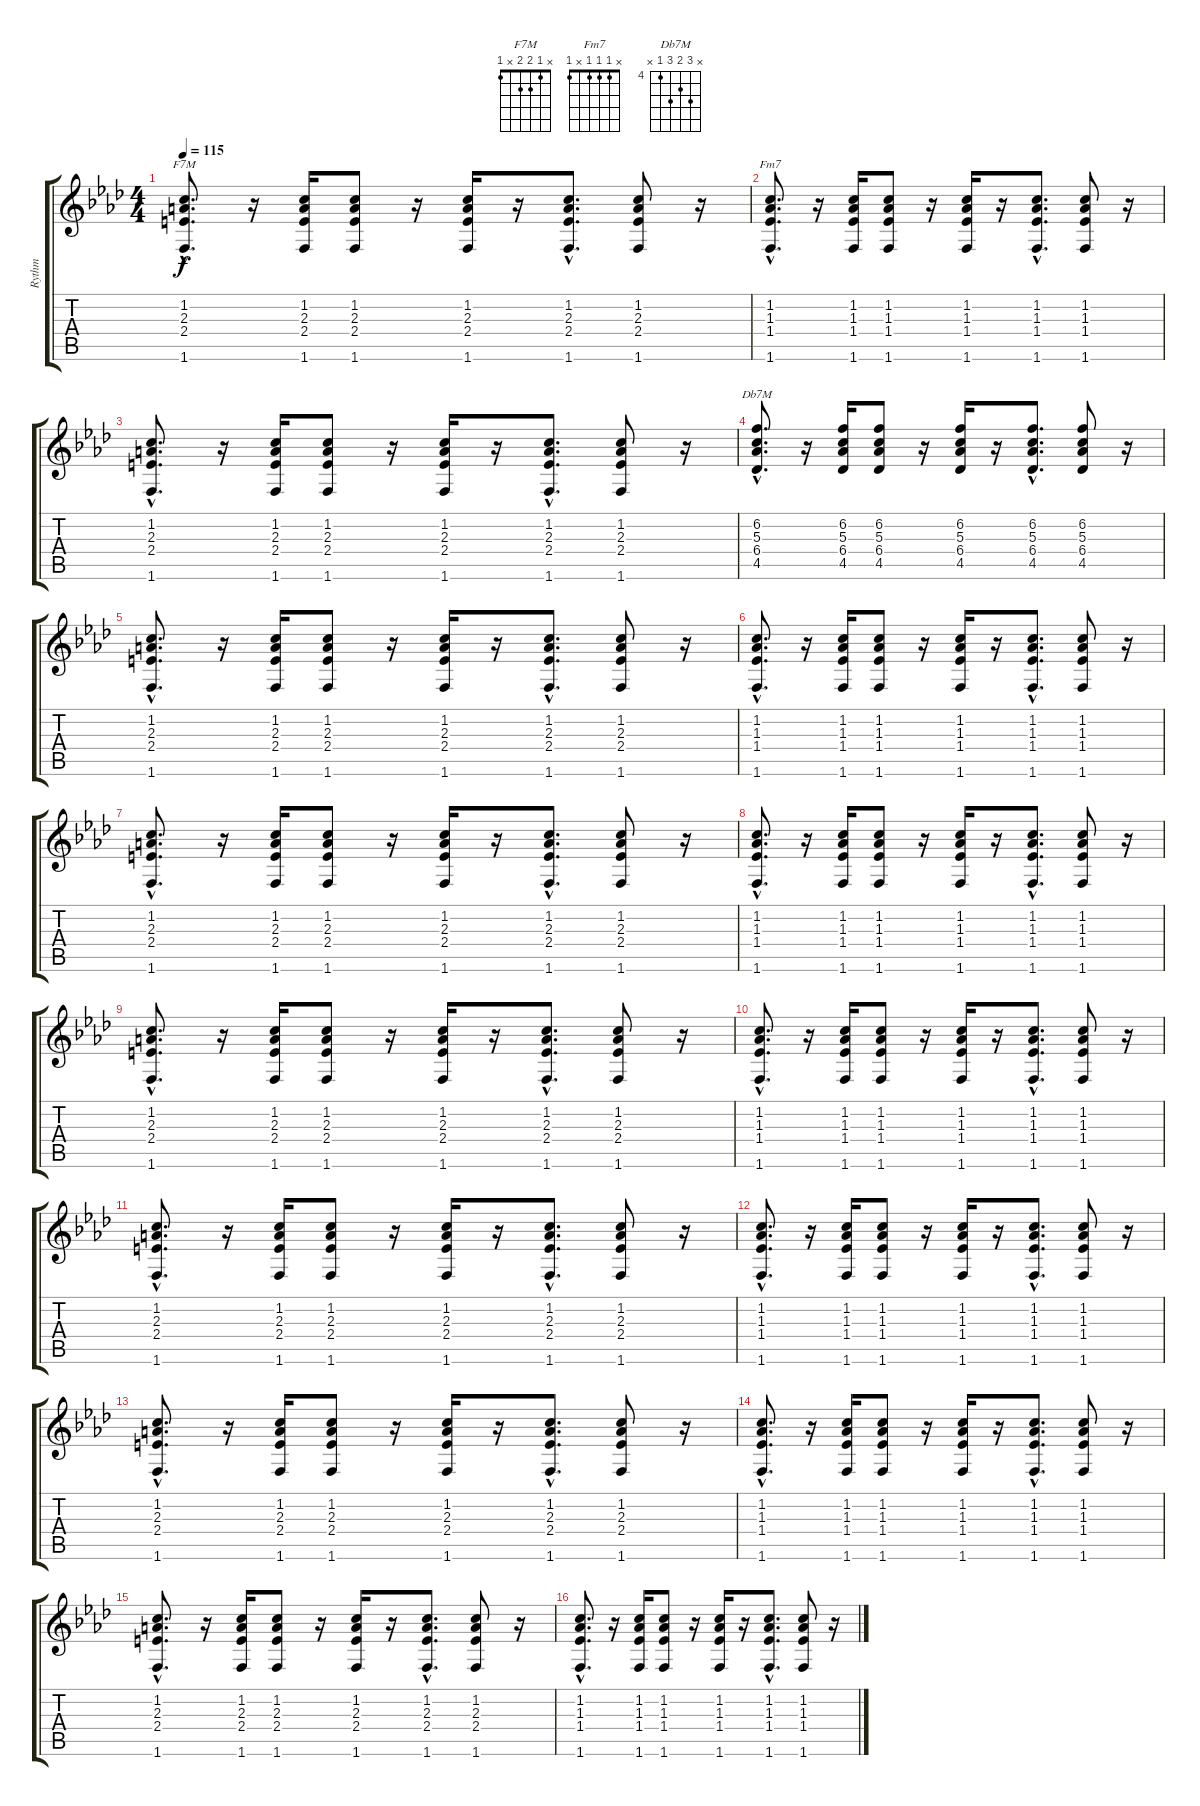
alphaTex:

\track ("Rythm" "Rythm") {instrument acousticguitarnylon}
\staff {score tabs}
\tuning (E4 B3 G3 D3 A2 E2) {hide}
\chord ("F7M" x 1 2 2 x 1)
\chord ("Fm7" x 1 1 1 x 1)
\chord ("Db7M" x 6 5 6 4 x) {firstfret 4}
\ts (4 4)
\tempo 115
\clef g2
\ks ab
(1.2{hac} 2.3{hac} 2.4{hac} 1.6{hac}).8{d ch "F7M" dy f} r.16 (1.2 2.3 2.4 1.6).16 (1.2 2.3 2.4 1.6).8 r.16 (1.2 2.3 2.4 1.6).16 r.16 (1.2{hac} 2.3{hac} 2.4{hac} 1.6{hac}).8{d} (1.2 2.3 2.4 1.6).8 r.16 |
(1.2{hac} 1.3{hac} 1.4{hac} 1.6{hac}).8{d ch "Fm7"} r.16 (1.2 1.3 1.4 1.6).16 (1.2 1.3 1.4 1.6).8 r.16 (1.2 1.3 1.4 1.6).16 r.16 (1.2{hac} 1.3{hac} 1.4{hac} 1.6{hac}).8{d} (1.2 1.3 1.4 1.6).8 r.16 |
(1.2{hac} 2.3{hac} 2.4{hac} 1.6{hac}).8{d} r.16 (1.2 2.3 2.4 1.6).16 (1.2 2.3 2.4 1.6).8 r.16 (1.2 2.3 2.4 1.6).16 r.16 (1.2{hac} 2.3{hac} 2.4{hac} 1.6{hac}).8{d} (1.2 2.3 2.4 1.6).8 r.16 |
(6.2{hac} 5.3{hac} 6.4{hac} 4.5{hac}).8{d ch "Db7M"} r.16 (6.2 5.3 6.4 4.5).16 (6.2 5.3 6.4 4.5).8 r.16 (6.2 5.3 6.4 4.5).16 r.16 (6.2{hac} 5.3{hac} 6.4{hac} 4.5{hac}).8{d} (6.2 5.3 6.4 4.5).8 r.16 |
(1.2{hac} 2.3{hac} 2.4{hac} 1.6{hac}).8{d} r.16 (1.2 2.3 2.4 1.6).16 (1.2 2.3 2.4 1.6).8 r.16 (1.2 2.3 2.4 1.6).16 r.16 (1.2{hac} 2.3{hac} 2.4{hac} 1.6{hac}).8{d} (1.2 2.3 2.4 1.6).8 r.16 |
(1.2{hac} 1.3{hac} 1.4{hac} 1.6{hac}).8{d} r.16 (1.2 1.3 1.4 1.6).16 (1.2 1.3 1.4 1.6).8 r.16 (1.2 1.3 1.4 1.6).16 r.16 (1.2{hac} 1.3{hac} 1.4{hac} 1.6{hac}).8{d} (1.2 1.3 1.4 1.6).8 r.16 |
(1.2{hac} 2.3{hac} 2.4{hac} 1.6{hac}).8{d} r.16 (1.2 2.3 2.4 1.6).16 (1.2 2.3 2.4 1.6).8 r.16 (1.2 2.3 2.4 1.6).16 r.16 (1.2{hac} 2.3{hac} 2.4{hac} 1.6{hac}).8{d} (1.2 2.3 2.4 1.6).8 r.16 |
(1.2{hac} 1.3{hac} 1.4{hac} 1.6{hac}).8{d} r.16 (1.2 1.3 1.4 1.6).16 (1.2 1.3 1.4 1.6).8 r.16 (1.2 1.3 1.4 1.6).16 r.16 (1.2{hac} 1.3{hac} 1.4{hac} 1.6{hac}).8{d} (1.2 1.3 1.4 1.6).8 r.16 |
(1.2{hac} 2.3{hac} 2.4{hac} 1.6{hac}).8{d} r.16 (1.2 2.3 2.4 1.6).16 (1.2 2.3 2.4 1.6).8 r.16 (1.2 2.3 2.4 1.6).16 r.16 (1.2{hac} 2.3{hac} 2.4{hac} 1.6{hac}).8{d} (1.2 2.3 2.4 1.6).8 r.16 |
(1.2{hac} 1.3{hac} 1.4{hac} 1.6{hac}).8{d} r.16 (1.2 1.3 1.4 1.6).16 (1.2 1.3 1.4 1.6).8 r.16 (1.2 1.3 1.4 1.6).16 r.16 (1.2{hac} 1.3{hac} 1.4{hac} 1.6{hac}).8{d} (1.2 1.3 1.4 1.6).8 r.16 |
(1.2{hac} 2.3{hac} 2.4{hac} 1.6{hac}).8{d} r.16 (1.2 2.3 2.4 1.6).16 (1.2 2.3 2.4 1.6).8 r.16 (1.2 2.3 2.4 1.6).16 r.16 (1.2{hac} 2.3{hac} 2.4{hac} 1.6{hac}).8{d} (1.2 2.3 2.4 1.6).8 r.16 |
(1.2{hac} 1.3{hac} 1.4{hac} 1.6{hac}).8{d} r.16 (1.2 1.3 1.4 1.6).16 (1.2 1.3 1.4 1.6).8 r.16 (1.2 1.3 1.4 1.6).16 r.16 (1.2{hac} 1.3{hac} 1.4{hac} 1.6{hac}).8{d} (1.2 1.3 1.4 1.6).8 r.16 |
(1.2{hac} 2.3{hac} 2.4{hac} 1.6{hac}).8{d} r.16 (1.2 2.3 2.4 1.6).16 (1.2 2.3 2.4 1.6).8 r.16 (1.2 2.3 2.4 1.6).16 r.16 (1.2{hac} 2.3{hac} 2.4{hac} 1.6{hac}).8{d} (1.2 2.3 2.4 1.6).8 r.16 |
(1.2{hac} 1.3{hac} 1.4{hac} 1.6{hac}).8{d} r.16 (1.2 1.3 1.4 1.6).16 (1.2 1.3 1.4 1.6).8 r.16 (1.2 1.3 1.4 1.6).16 r.16 (1.2{hac} 1.3{hac} 1.4{hac} 1.6{hac}).8{d} (1.2 1.3 1.4 1.6).8 r.16 |
(1.2{hac} 2.3{hac} 2.4{hac} 1.6{hac}).8{d} r.16 (1.2 2.3 2.4 1.6).16 (1.2 2.3 2.4 1.6).8 r.16 (1.2 2.3 2.4 1.6).16 r.16 (1.2{hac} 2.3{hac} 2.4{hac} 1.6{hac}).8{d} (1.2 2.3 2.4 1.6).8 r.16 |
(1.2{hac} 1.3{hac} 1.4{hac} 1.6{hac}).8{d} r.16 (1.2 1.3 1.4 1.6).16 (1.2 1.3 1.4 1.6).8 r.16 (1.2 1.3 1.4 1.6).16 r.16 (1.2{hac} 1.3{hac} 1.4{hac} 1.6{hac}).8{d} (1.2 1.3 1.4 1.6).8 r.16
